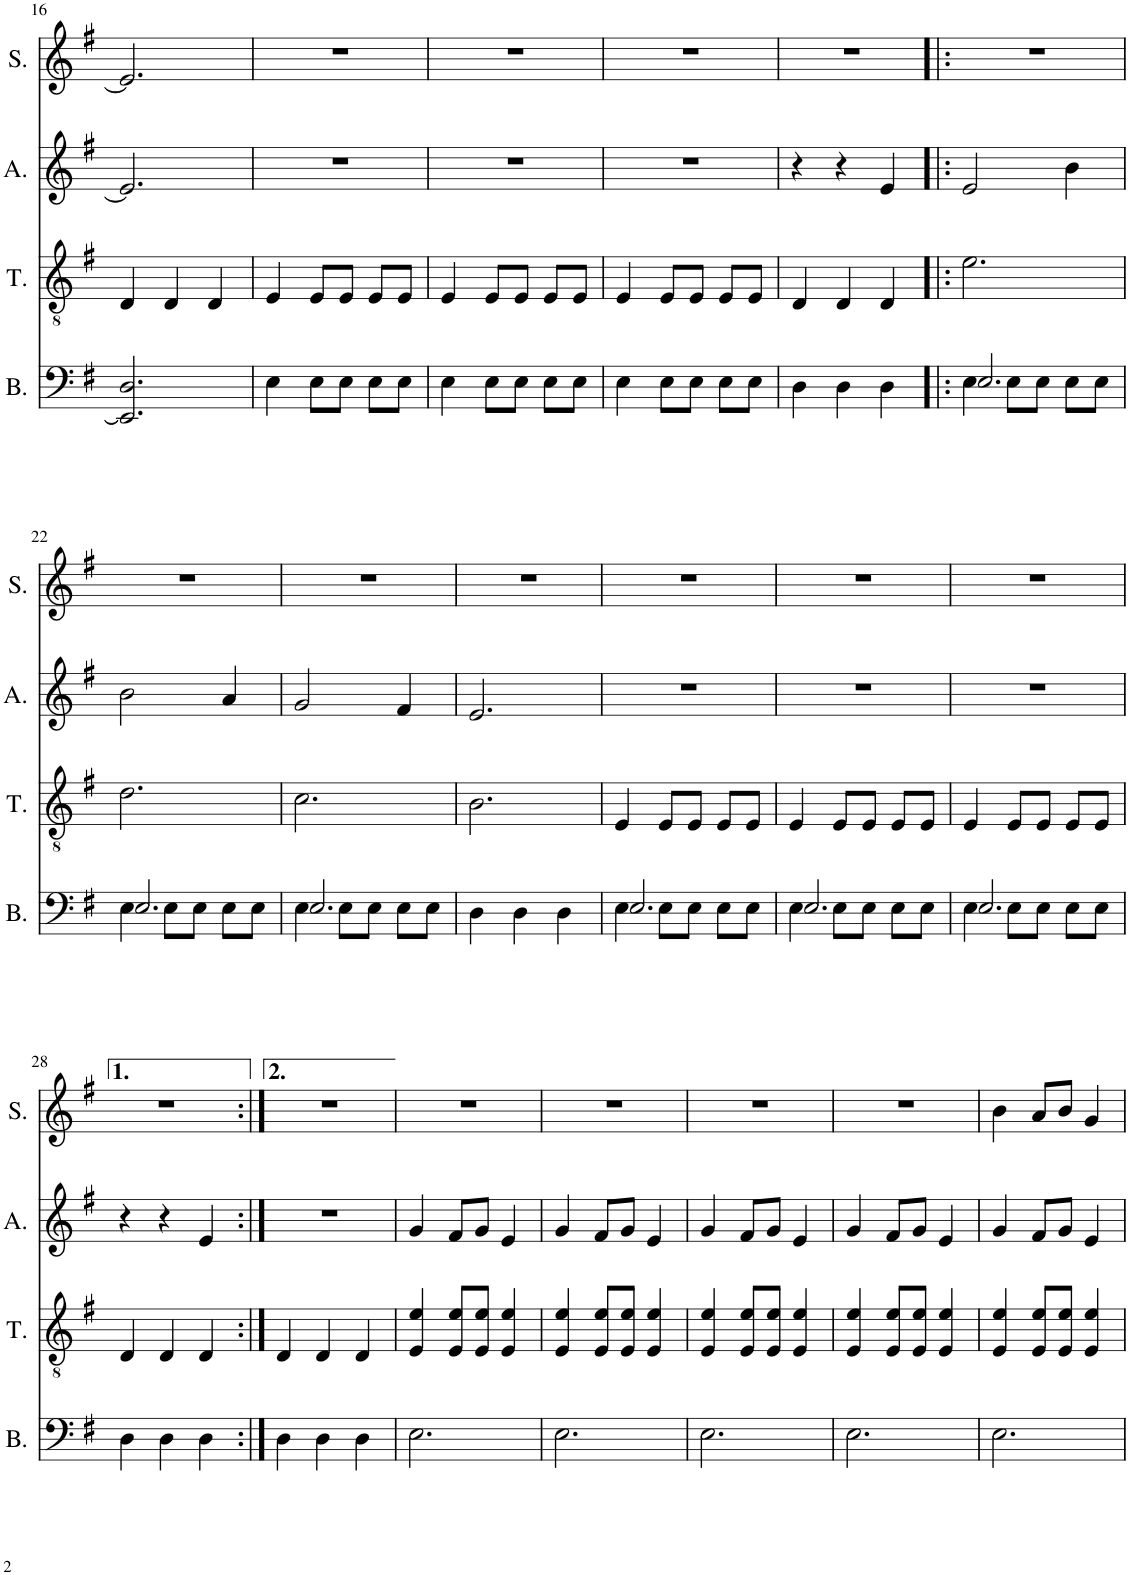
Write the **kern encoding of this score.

**kern	**kern	**kern	**kern
*part4	*part3	*part2	*part1
*staff4	*staff3	*staff2	*staff1
*I"Bass	*I"Tenor	*I"Alto	*I"Soprano
*I'B.	*I'T.	*I'A.	*I'S.
!!LO:PB:g=z
*clefF4	*clefGv2	*clefG2	*clefG2
*k[f#]	*k[f#]	*k[f#]	*k[f#]
*M3/4	*M3/4	*M3/4	*M3/4
=16	=16	=16	=16
2.EE/] 2.D/	4D/	2.e/]	2.e/]
.	4D/	.	.
.	4D/	.	.
=17	=17	=17	=17
4E\	4E/	2.r	2.r
8E\L	8E/L	.	.
8E\J	8E/J	.	.
8E\L	8E/L	.	.
8E\J	8E/J	.	.
=18	=18	=18	=18
4E\	4E/	2.r	2.r
8E\L	8E/L	.	.
8E\J	8E/J	.	.
8E\L	8E/L	.	.
8E\J	8E/J	.	.
=19	=19	=19	=19
4E\	4E/	2.r	2.r
8E\L	8E/L	.	.
8E\J	8E/J	.	.
8E\L	8E/L	.	.
8E\J	8E/J	.	.
=20	=20	=20	=20
4D\	4D/	4r	2.r
4D\	4D/	4r	.
4D\	4D/	4e/	.
=21!|:	=21!|:	=21!|:	=21!|:
*^	*	*	*
2.E/	4E\	2.e\	2e/	2.r
.	8E\L	.	.	.
.	8E\J	.	.	.
.	8E\L	.	4b\	.
.	8E\J	.	.	.
!!LO:LB:g=z
=22	=22	=22	=22	=22
2.E/	4E\	2.d\	2b\	2.r
.	8E\L	.	.	.
.	8E\J	.	.	.
.	8E\L	.	4a/	.
.	8E\J	.	.	.
=23	=23	=23	=23	=23
2.E/	4E\	2.c\	2g/	2.r
.	8E\L	.	.	.
.	8E\J	.	.	.
.	8E\L	.	4f#/	.
.	8E\J	.	.	.
*v	*v	*	*	*
=24	=24	=24	=24
4D\	2.B\	2.e/	2.r
4D\	.	.	.
4D\	.	.	.
=25	=25	=25	=25
*^	*	*	*
2.E/	4E\	4E/	2.r	2.r
.	8E\L	8E/L	.	.
.	8E\J	8E/J	.	.
.	8E\L	8E/L	.	.
.	8E\J	8E/J	.	.
=26	=26	=26	=26	=26
2.E/	4E\	4E/	2.r	2.r
.	8E\L	8E/L	.	.
.	8E\J	8E/J	.	.
.	8E\L	8E/L	.	.
.	8E\J	8E/J	.	.
=27	=27	=27	=27	=27
2.E/	4E\	4E/	2.r	2.r
.	8E\L	8E/L	.	.
.	8E\J	8E/J	.	.
.	8E\L	8E/L	.	.
.	8E\J	8E/J	.	.
*v	*v	*	*	*
!!LO:LB:g=z
=28	=28	=28	=28
4D\	4D/	4r	2.r
4D\	4D/	4r	.
4D\	4D/	4e/	.
=29:|!	=29:|!	=29:|!	=29:|!
4D\	4D/	2.r	2.r
4D\	4D/	.	.
4D\	4D/	.	.
=30	=30	=30	=30
2.E\	4E/ 4e/	4g/	2.r
.	8E/ 8e/L	8f#/L	.
.	8E/ 8e/J	8g/J	.
.	4E/ 4e/	4e/	.
=31	=31	=31	=31
2.E\	4E/ 4e/	4g/	2.r
.	8E/ 8e/L	8f#/L	.
.	8E/ 8e/J	8g/J	.
.	4E/ 4e/	4e/	.
=32	=32	=32	=32
2.E\	4E/ 4e/	4g/	2.r
.	8E/ 8e/L	8f#/L	.
.	8E/ 8e/J	8g/J	.
.	4E/ 4e/	4e/	.
=33	=33	=33	=33
2.E\	4E/ 4e/	4g/	2.r
.	8E/ 8e/L	8f#/L	.
.	8E/ 8e/J	8g/J	.
.	4E/ 4e/	4e/	.
=34	=34	=34	=34
2.E\	4E/ 4e/	4g/	4b\
.	8E/ 8e/L	8f#/L	8a/L
.	8E/ 8e/J	8g/J	8b/J
.	4E/ 4e/	4e/	4g/
=	=	=	=
*-	*-	*-	*-
